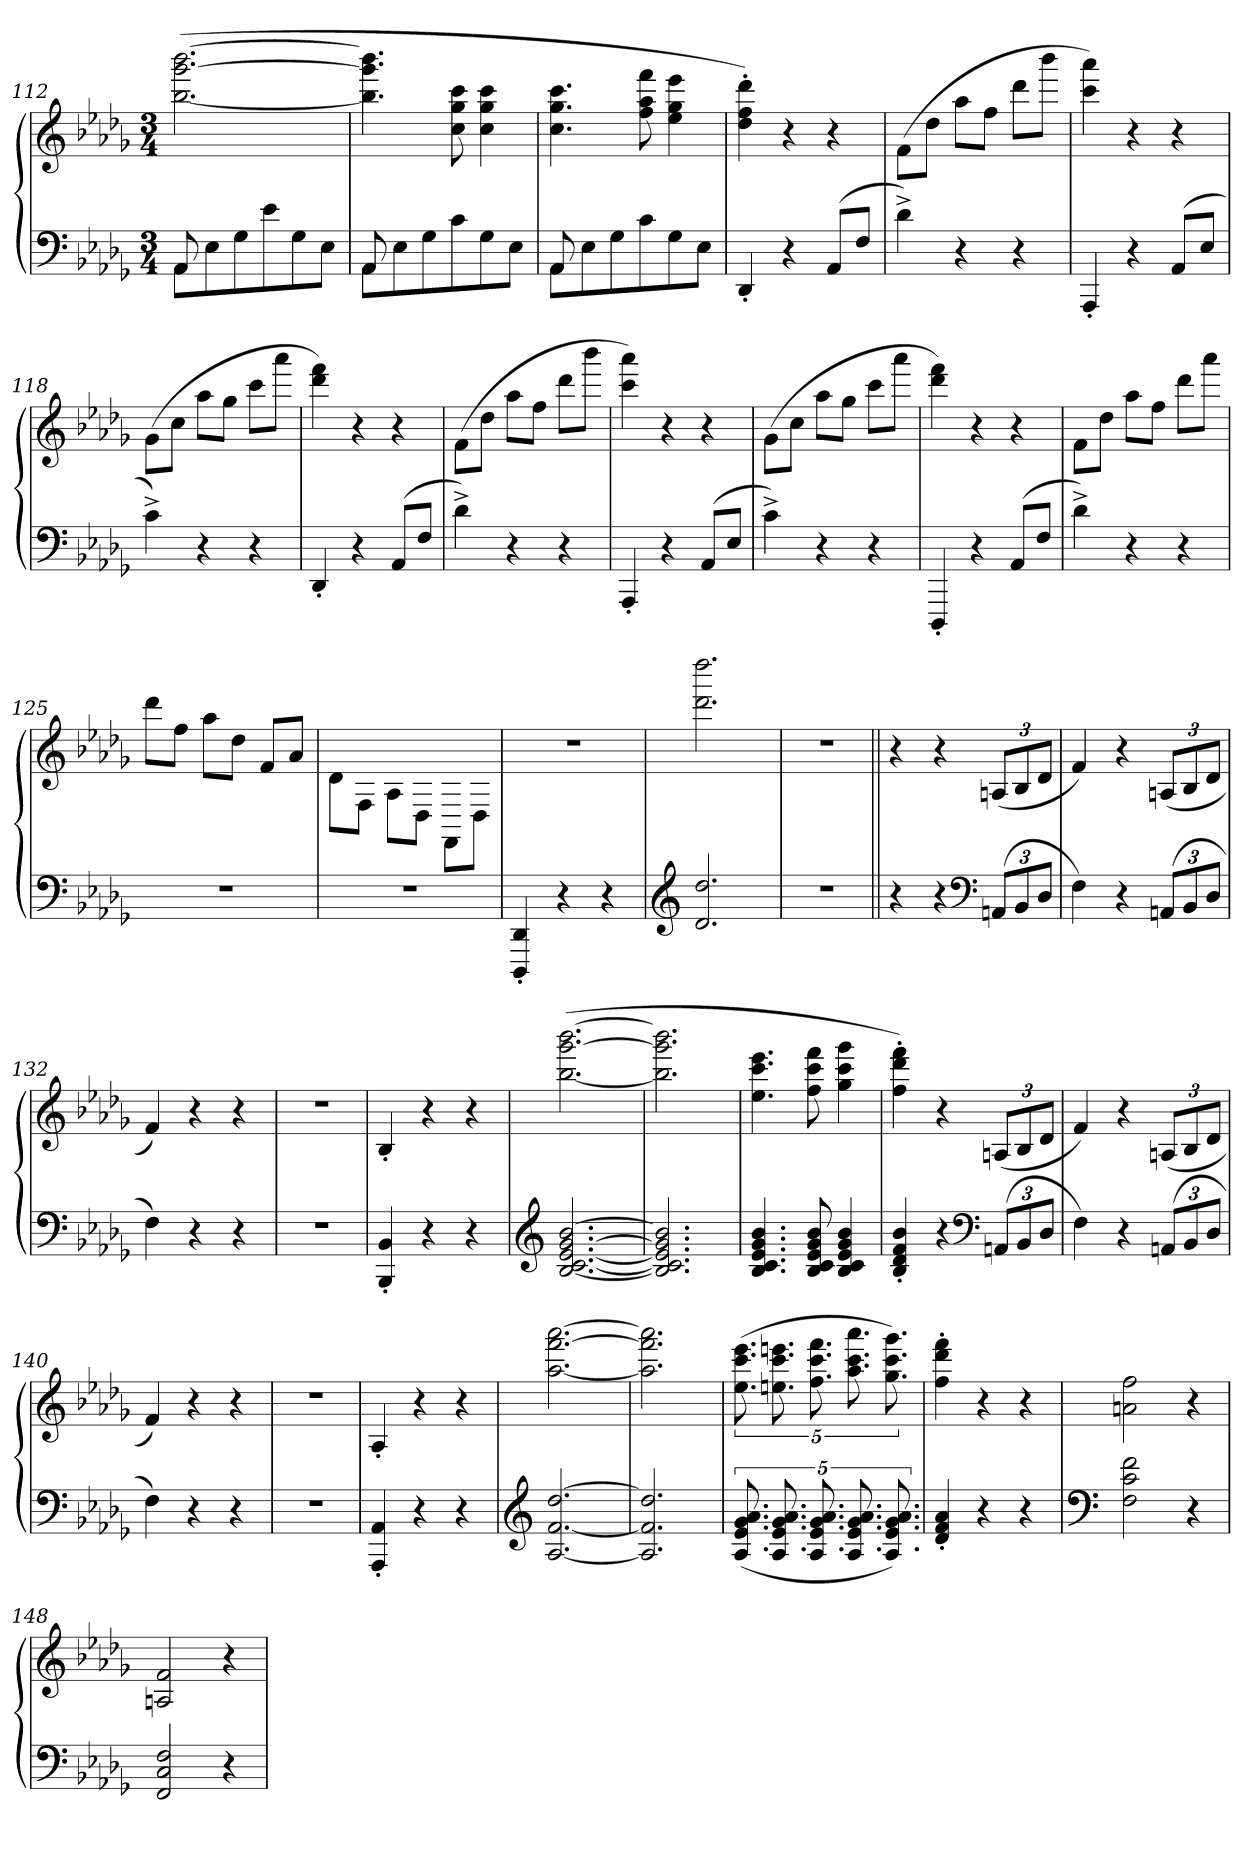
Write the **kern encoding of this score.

**kern	**kern
*part1	*part1
*staff2	*staff1
*clefF4	*clefG2
*k[b-e-a-d-g-]	*k[b-e-a-d-g-]
*M3/4	*M3/4
=112	=112
*^	*
8AA-/	8AA-\L	([2.bb-\ [2.ggg-\ [2.bbb-\
3...ryy	8E-\	.
.	8G-\	.
.	8e-\	.
.	8G-\	.
.	8E-\J	.
=113	=113	=113
8AA-/	8AA-\L	4.bb-]\ 4.ggg-]\ 4.bbb-]\
3...ryy	8E-\	.
.	8G-\	.
.	8c\	8cc\ 8gg-\ 8ccc\
.	8G-\	4cc\ 4gg-\ 4ccc\
.	8E-\J	.
=114	=114	=114
8AA-/	8AA-\L	4.cc\ 4.gg-\ 4.ccc\
3...ryy	8E-\	.
.	8G-\	.
.	8c\	8ff\ 8aa-\ 8fff\
.	8G-\	4ee-\ 4gg-\ 4eee-\
.	8E-\J	.
*v	*v	*
=115	=115
4DD-'/	4dd-'\ 4ff'\ 4ddd-'\)
4r	4r
(8AA-/L	4r
8F/J	.
=116	=116
4d-^\)	(8f\L
.	8dd-\J
4r	8aa-\L
.	8ff\J
4r	8ddd-\L
.	8bbb-\J
=117	=117
4AAA-'/	4ccc\ 4aaa-\)
4r	4r
(8AA-/L	4r
8E-/J	.
=118	=118
4c^\)	(8g-\L
.	8cc\J
4r	8aa-\L
.	8gg-\J
4r	8ccc\L
.	8aaa-\J
=119	=119
4DD-'/	4ddd-\ 4fff\)
4r	4r
(8AA-/L	4r
8F/J	.
=120	=120
4d-^\)	(8f\L
.	8dd-\J
4r	8aa-\L
.	8ff\J
4r	8ddd-\L
.	8bbb-\J
=121	=121
4AAA-'/	4ccc\ 4aaa-\)
4r	4r
(8AA-/L	4r
8E-/J	.
=122	=122
4c^\)	(8g-\L
.	8cc\J
4r	8aa-\L
.	8gg-\J
4r	8ccc\L
.	8aaa-\J
=123	=123
4DDD-'/	4ddd-\ 4fff\)
4r	4r
(8AA-/L	4r
8F/J	.
=124	=124
4d-^\)	8f\L
.	8dd-\J
4r	8aa-\L
.	8ff\J
4r	8ddd-\L
.	8aaa-\J
=125	=125
2.r	8ddd-\L
.	8ff\J
.	8aa-\L
.	8dd-\J
.	8f/L
.	8a-/J
=126	=126
2.r	8d-\L
.	8F\J
.	8A-\L
.	8D-\J
.	8FF\L
.	8D-\J
=127	=127
4DDD-'/ 4DD-'/	2.r
4r	.
4r	.
=128	=128
*clefG2	*
2.d-/ 2.dd-/	2.ddd-\ 2.dddd-\
=129	=129
2.r	2.r
=130||	=130||
4r	4r
4r	4r
*clefF4	*
(12AAn/L	(12An/L
12BB-/	12B-/
12D-/J	12d-/J
=131	=131
4F\)	4f/)
4r	4r
(12AAn/L	(12An/L
12BB-/	12B-/
12D-/J	12d-/J
=132	=132
4F\)	4f/)
4r	4r
4r	4r
=133	=133
2.r	2.r
=134	=134
4BBB-'/ 4BB-'/	4B-'/
4r	4r
4r	4r
=135	=135
*clefG2	*
[2.B-/ [2.c/ [2.e-/ [2.g-/ [2.b-/	([2.bb-\ [2.ggg-\ [2.bbb-\
=136	=136
2.B-]/ 2.c]/ 2.e-]/ 2.g-]/ 2.b-]/	2.bb-]\ 2.ggg-]\ 2.bbb-]\
=137	=137
4.B-/ 4.c/ 4.e-/ 4.g-/ 4.b-/	4.ee-\ 4.ccc\ 4.eee-\
8B-/ 8c/ 8e-/ 8g-/ 8b-/	8ff\ 8ccc\ 8fff\
4B-/ 4c/ 4e-/ 4g-/ 4b-/	4gg-\ 4ccc\ 4ggg-\
=138	=138
4B-'/ 4d-'/ 4f'/ 4b-'/	4ff'\ 4ddd-'\ 4fff'\)
4r	4r
*clefF4	*
(12AAn/L	(12An/L
12BB-/	12B-/
12D-/J	12d-/J
=139	=139
4F\)	4f/)
4r	4r
(12AAn/L	(12An/L
12BB-/	12B-/
12D-/J	12d-/J
=140	=140
4F\)	4f/)
4r	4r
4r	4r
=141	=141
2.r	2.r
=142	=142
4AAA-'/ 4AA-'/	4A-'/
4r	4r
4r	4r
=143	=143
*clefG2	*
[2.A-/ [2.f/ [2.dd-/	[2.aa-\ [2.fff\ [2.aaa-\
=144	=144
2.A-]/ 2.f]/ 2.dd-]/	2.aa-]\ 2.fff]\ 2.aaa-]\
=145	=145
(10.A-/ 10.e-/ 10.g-/ 10.a-/	(10.ee-\ 10.ccc\ 10.eee-\
10.A-/ 10.e-/ 10.g-/ 10.a-/	10.een\ 10.ccc\ 10.eeen\
10.A-/ 10.e-/ 10.g-/ 10.a-/	10.ff\ 10.ccc\ 10.fff\
10.A-/ 10.e-/ 10.g-/ 10.a-/	10.aa-\ 10.ccc\ 10.aaa-\
10.A-/ 10.e-/ 10.g-/ 10.a-/)	10.gg-\ 10.ccc\ 10.ggg-\)
=146	=146
4d-'/ 4f'/ 4a-'/	4ff'\ 4ddd-'\ 4fff'\
4r	4r
4r	4r
=147	=147
*clefF4	*
2F\ 2c\ 2f\	2an\ 2ff\
4r	4r
=148	=148
2FF/ 2C/ 2F/	2An/ 2f/
4r	4r
=	=
*-	*-
